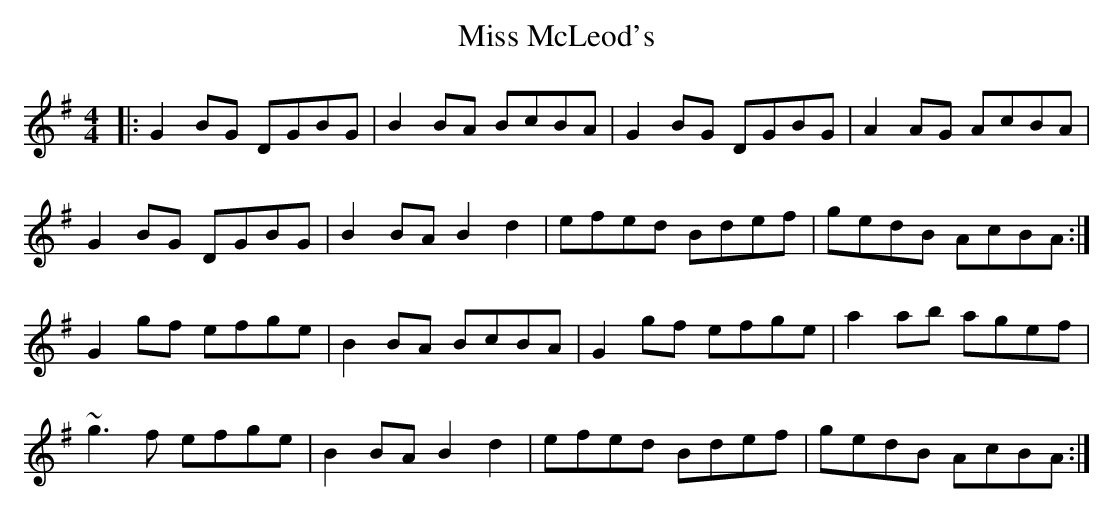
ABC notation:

X:1
T: Miss McLeod's
M: 4/4
L: 1/8
K: Gmaj
|:G2BG DGBG|B2BA BcBA|G2BG DGBG|A2AG AcBA|
G2BG DGBG|B2BA B2d2|efed Bdef|gedB AcBA:|
G2gf efge|B2BA BcBA|G2gf efge|a2ab agef|
~g3f efge|B2BA B2d2|efed Bdef|gedB AcBA:|
